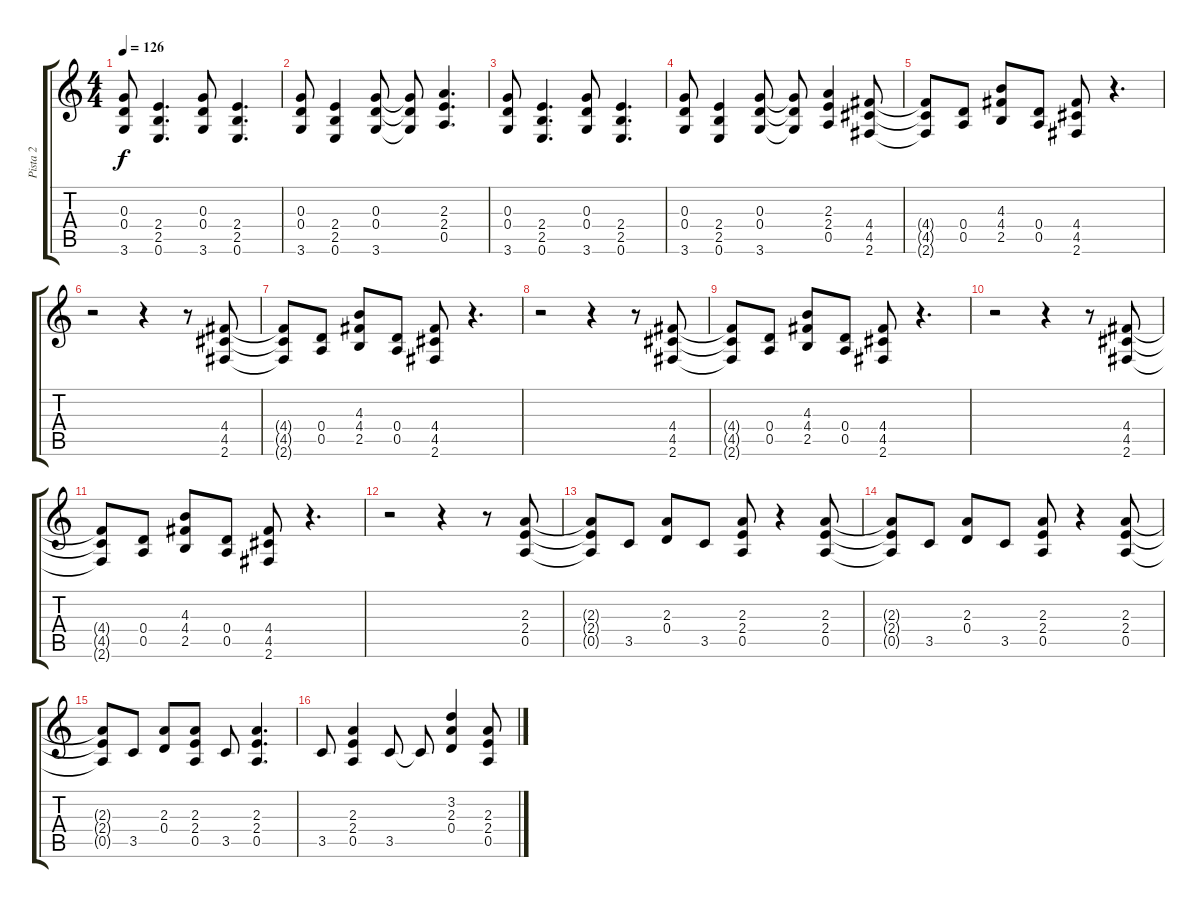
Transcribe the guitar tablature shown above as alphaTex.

\track ("Pista 2" "Pista 2") {instrument distortionguitar}
\staff {score tabs}
\tuning (E4 B3 G3 D3 A2 E2) {hide}
\ts (4 4)
\tempo 126
\clef g2
\ks c
(0.3 0.4 3.6).8{dy f} (2.4 2.5 0.6).4{d} (0.3 0.4 3.6).8 (2.4 2.5 0.6).4{d} |
(0.3 0.4 3.6).8 (2.4 2.5 0.6).4 (0.3 0.4 3.6).8 (0.3{t} 0.4{t} 3.6{t}).8 (2.3 2.4 0.5).4{d} |
(0.3 0.4 3.6).8 (2.4 2.5 0.6).4{d} (0.3 0.4 3.6).8 (2.4 2.5 0.6).4{d} |
(0.3 0.4 3.6).8 (2.4 2.5 0.6).4 (0.3 0.4 3.6).8 (0.3{t} 0.4{t} 3.6{t}).8 (2.3 2.4 0.5).4 (4.4 4.5 2.6).8 |
(4.4{t} 4.5{t} 2.6{t}).8 (0.4 0.5).8 (4.3 4.4 2.5).8 (0.4 0.5).8 (4.4 4.5 2.6).8 r.4{d} |
r.2 r.4 r.8 (4.4 4.5 2.6).8 |
(4.4{t} 4.5{t} 2.6{t}).8 (0.4 0.5).8 (4.3 4.4 2.5).8 (0.4 0.5).8 (4.4 4.5 2.6).8 r.4{d} |
r.2 r.4 r.8 (4.4 4.5 2.6).8 |
(4.4{t} 4.5{t} 2.6{t}).8 (0.4 0.5).8 (4.3 4.4 2.5).8 (0.4 0.5).8 (4.4 4.5 2.6).8 r.4{d} |
r.2 r.4 r.8 (4.4 4.5 2.6).8 |
(4.4{t} 4.5{t} 2.6{t}).8 (0.4 0.5).8 (4.3 4.4 2.5).8 (0.4 0.5).8 (4.4 4.5 2.6).8 r.4{d} |
r.2 r.4 r.8 (2.3 2.4 0.5).8 |
(2.3{t} 2.4{t} 0.5{t}).8 3.5.8 (2.3 0.4).8 3.5.8 (2.3 2.4 0.5).8 r.4 (2.3 2.4 0.5).8 |
(2.3{t} 2.4{t} 0.5{t}).8 3.5.8 (2.3 0.4).8 3.5.8 (2.3 2.4 0.5).8 r.4 (2.3 2.4 0.5).8 |
(2.3{t} 2.4{t} 0.5{t}).8 3.5.8 (2.3 0.4).8 (2.3 2.4 0.5).8 3.5.8 (2.3 2.4 0.5).4{d} |
3.5.8 (2.3 2.4 0.5).4 3.5.8 3.5{t}.8 (3.2 2.3 0.4).4 (2.3 2.4 0.5).8
